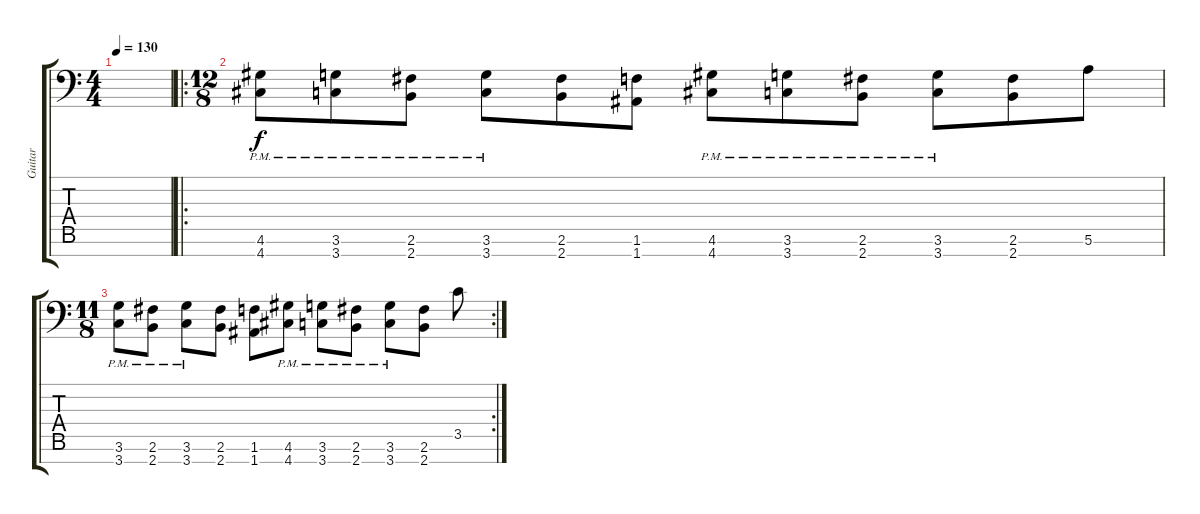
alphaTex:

\track ("Guitar" "Guitar") {instrument distortionguitar}
\staff {score tabs}
\tuning (E4 B3 G3 D3 A2 E2 A1) {hide}
\ts (4 4)
\tempo 130
\clef f4
\ks c
|
\ro
\ts (12 8)
(4.6{pm} 4.7{pm}).8 (3.6{pm} 3.7{pm}).8 (2.6{pm} 2.7{pm}).8 (3.6{pm} 3.7{pm}).8 (2.6 2.7).8 (1.6 1.7).8 (4.6{pm} 4.7{pm}).8 (3.6{pm} 3.7{pm}).8 (2.6{pm} 2.7{pm}).8 (3.6{pm} 3.7{pm}).8 (2.6 2.7).8 5.6.8 |
\rc 2
\ts (11 8)
(3.6{pm} 3.7{pm}).8 (2.6{pm} 2.7{pm}).8 (3.6{pm} 3.7{pm}).8 (2.6 2.7).8 (1.6 1.7).8 (4.6{pm} 4.7{pm}).8 (3.6{pm} 3.7{pm}).8 (2.6{pm} 2.7{pm}).8 (3.6{pm} 3.7{pm}).8 (2.6 2.7).8 3.5.8
